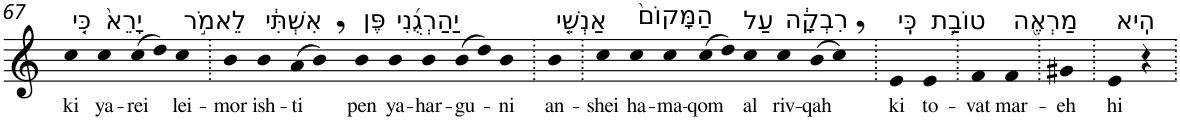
**kern	**text
*part1	*part1
*staff1	*staff1
*I"Piano	*
*I'Pno	*
!!LO:PB:g=z
*clefG2	*
*k[]	*
=67	=67
!LO:TX:a:t=כִּ֤י	!
!	!LO:LY:b
4cc	ki
!LO:TX:a:t=יָרֵא֙	!
!	!LO:LY:b
4cc	ya-
!	!LO:LY:b
(>8cc	-rei
8dd)	.
!LO:TX:a:t=לֵאמֹ֣ר	!
!	!LO:LY:b
4cc	lei-
=68.	=68.
!	!LO:LY:b
4b	-mor
!LO:TX:a:t=אִשְׁתִּ֔י	!
!	!LO:LY:b
4b	ish-
!	!LO:LY:b
(>8a	-ti
8b,)	.
!LO:TX:a:t=פֶּן	!
!	!LO:LY:b
4b	pen
!LO:TX:a:t=יַהַרְגֻ֜נִי	!
!	!LO:LY:b
4b	ya-
!	!LO:LY:b
4b	-har-
!	!LO:LY:b
(>8b	-gu-
8dd)	.
!	!LO:LY:b
4b	-ni
=69.	=69.
!LO:TX:a:t=אַנְשֵׁ֤י	!
!	!LO:LY:b
4b	an-
=70.	=70.
!	!LO:LY:b
4cc	-shei
!LO:TX:a:t=הַמָּקוֹם֙	!
!	!LO:LY:b
4cc	ha-
!	!LO:LY:b
4cc	-ma-
!	!LO:LY:b
(>8cc	-qom
8dd)	.
!LO:TX:a:t=עַל	!
!	!LO:LY:b
4cc	al
!LO:TX:a:t=רִבְקָ֔ה	!
!	!LO:LY:b
4cc	riv-
!	!LO:LY:b
(>8b	-qah
8cc,)	.
=71.	=71.
!LO:TX:a:t=כִּֽי	!
!	!LO:LY:b
4e	ki
!LO:TX:a:t=טוֹבַ֥ת	!
!	!LO:LY:b
4e	to-
=72.	=72.
!	!LO:LY:b
4f	-vat
!LO:TX:a:t=מַרְאֶ֖ה	!
!	!LO:LY:b
4f	mar-
=73.	=73.
!	!LO:LY:b
4g#X	-eh
=74.	=74.
!LO:TX:a:t=הִֽיא	!
!	!LO:LY:b
4e	hi
4r	.
=.	=.
*-	*-
